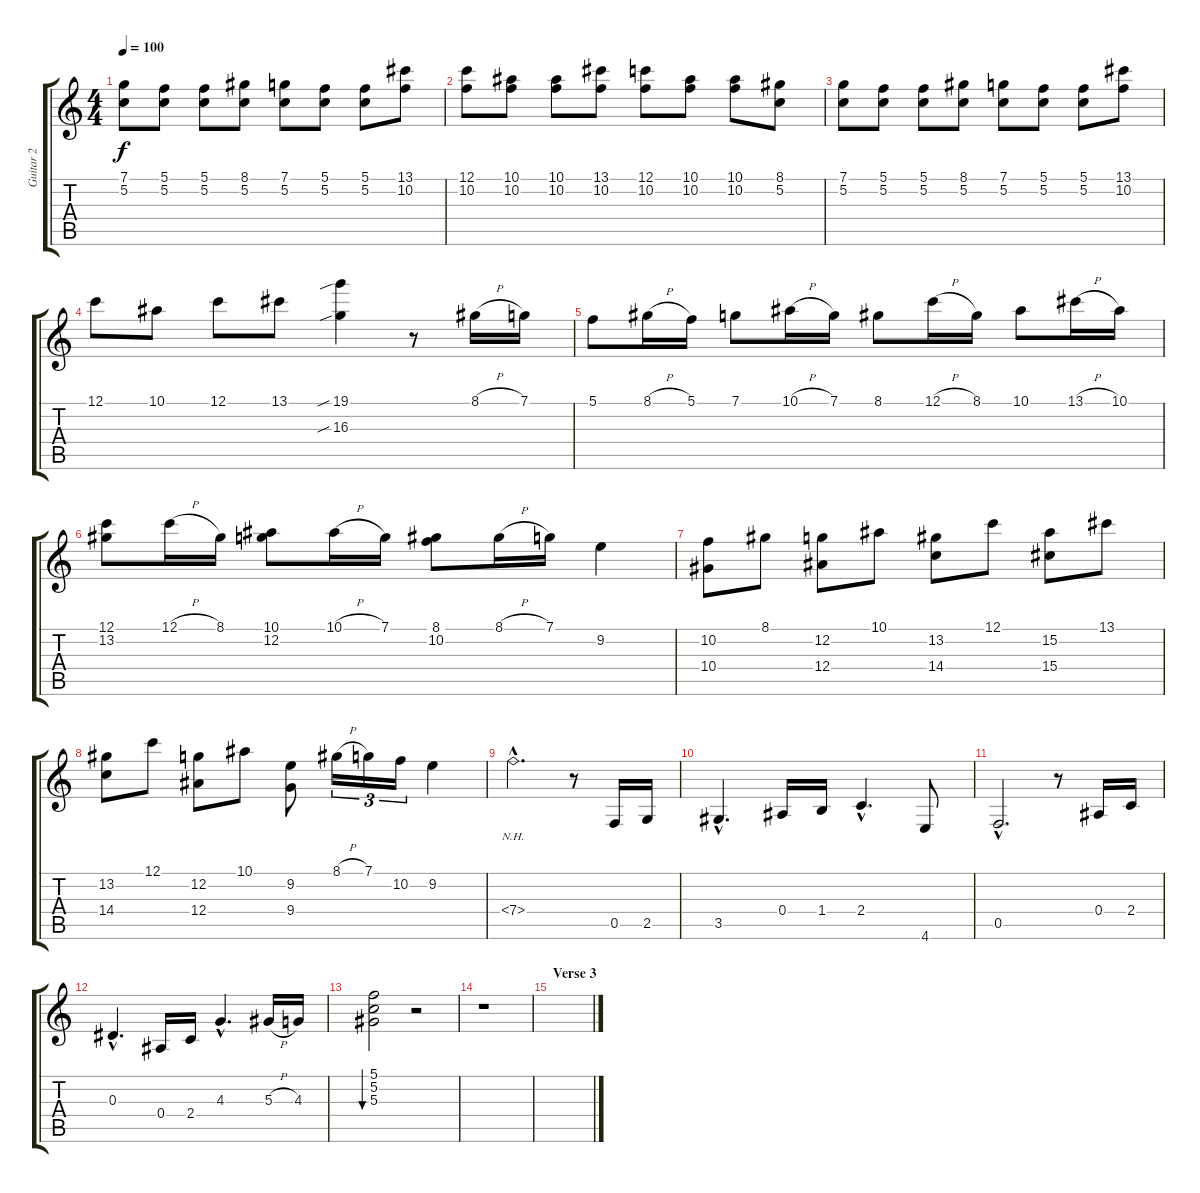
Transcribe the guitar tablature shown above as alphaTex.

\track ("Guitar 2" "Guitar 2") {instrument acousticguitarsteel}
\staff {score tabs}
\tuning (C4 G3 Eb3 Bb2 F2 C2) {hide}
\ts (4 4)
\tempo 100
\clef g2
\ks c
(7.1 5.2).8{dy f} (5.1 5.2).8 (5.1 5.2).8 (8.1 5.2).8 (7.1 5.2).8 (5.1 5.2).8 (5.1 5.2).8 (13.1 10.2).8 |
(12.1 10.2).8 (10.1 10.2).8 (10.1 10.2).8 (13.1 10.2).8 (12.1 10.2).8 (10.1 10.2).8 (10.1 10.2).8 (8.1 5.2).8 |
(7.1 5.2).8 (5.1 5.2).8 (5.1 5.2).8 (8.1 5.2).8 (7.1 5.2).8 (5.1 5.2).8 (5.1 5.2).8 (13.1 10.2).8 |
12.1.8 10.1.8 12.1.8 13.1.8 (19.1{sib} 16.3{sib}).4 r.8 8.1{h}.16 7.1.16 |
5.1.8 8.1{h}.16 5.1.16 7.1.8 10.1{h}.16 7.1.16 8.1.8 12.1{h}.16 8.1.16 10.1.8 13.1{h}.16 10.1.16 |
(12.1 13.2).8 12.1{h}.16 8.1.16 (10.1 12.2).8 10.1{h}.16 7.1.16 (8.1 10.2).8 8.1{h}.16 7.1.16 9.2.4 |
(10.2 10.4).8 8.1.8 (12.2 12.4).8 10.1.8 (13.2 14.4).8 12.1.8 (15.2 15.4).8 13.1.8 |
(13.2 14.4).8 12.1.8 (12.2 12.4).8 10.1.8 (9.2 9.4).8 8.1{h}.16{tu (3 2)} 7.1.16{tu (3 2)} 10.2.16{tu (3 2)} 9.2.4 |
7.4{nh hac}.2{d} r.8 0.5.16 2.5.16 |
3.5{hac}.4{d} 0.4.16 1.4.16 2.4{hac}.4{d} 4.6.8 |
0.5{hac}.2{d} r.8 0.4.16 2.4.16 |
0.3{hac}.4{d} 0.4.16 2.4.16 4.3{hac}.4{d} 5.3{h}.16 4.3.16 |
(5.1 5.2 5.3).2{bu 480} r.2 |
r.1 |
\section ("" "Verse 3")
